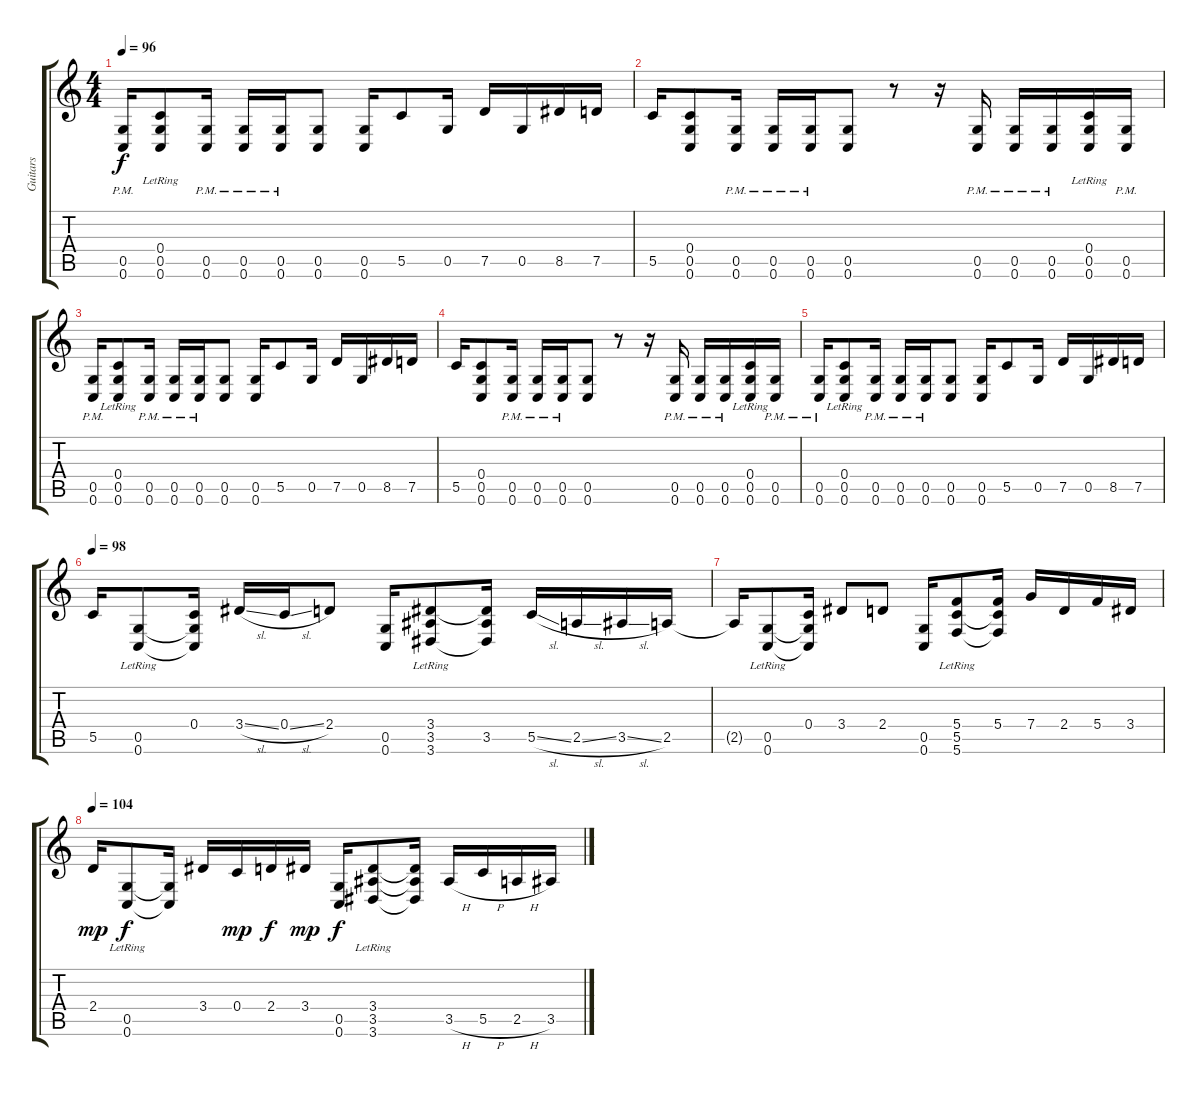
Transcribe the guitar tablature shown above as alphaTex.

\track ("Guitars" "Guitars") {instrument distortionguitar}
\staff {score tabs}
\tuning (D4 A3 F3 C3 G2 C2) {hide}
\ts (4 4)
\tempo 96
\clef g2
\ks c
(0.5{pm} 0.6{pm}).16{dy f} (0.4 0.5{lr} 0.6{lr}).8 (0.5{pm} 0.6{pm}).16 (0.5{pm} 0.6{pm}).16 (0.5{pm} 0.6{pm}).16 (0.5 0.6).8 (0.5 0.6).16 5.5.8 0.5.16 7.5.16 0.5.16 8.5.16 7.5.16 |
5.5.16 (0.4 0.5 0.6).8 (0.5{pm} 0.6{pm}).16 (0.5{pm} 0.6{pm}).16 (0.5{pm} 0.6{pm}).16 (0.5 0.6).8 r.8 r.16 (0.5{pm} 0.6{pm}).16 (0.5{pm} 0.6{pm}).16 (0.5{pm} 0.6{pm}).16 (0.4 0.5{lr} 0.6{lr}).16 (0.5{pm} 0.6{pm}).16 |
(0.5{pm} 0.6{pm}).16 (0.4 0.5{lr} 0.6{lr}).8 (0.5{pm} 0.6{pm}).16 (0.5{pm} 0.6{pm}).16 (0.5{pm} 0.6{pm}).16 (0.5 0.6).8 (0.5 0.6).16 5.5.8 0.5.16 7.5.16 0.5.16 8.5.16 7.5.16 |
5.5.16 (0.4 0.5 0.6).8 (0.5{pm} 0.6{pm}).16 (0.5{pm} 0.6{pm}).16 (0.5{pm} 0.6{pm}).16 (0.5 0.6).8 r.8 r.16 (0.5{pm} 0.6{pm}).16 (0.5{pm} 0.6{pm}).16 (0.5{pm} 0.6{pm}).16 (0.4 0.5{lr} 0.6{lr}).16 (0.5{pm} 0.6{pm}).16 |
(0.5{pm} 0.6{pm}).16 (0.4 0.5{lr} 0.6{lr}).8 (0.5{pm} 0.6{pm}).16 (0.5{pm} 0.6{pm}).16 (0.5{pm} 0.6{pm}).16 (0.5 0.6).8 (0.5 0.6).16 5.5.8 0.5.16 7.5.16 0.5.16 8.5.16 7.5.16 |
\tempo 98
5.5.16 (0.5{lr} 0.6{lr}).8 (0.4 0.5{t} 0.6{t}).16 3.4{sl}.16 0.4{sl}.16 2.4.8 (0.5 0.6).16 (3.4{lr} 3.5 3.6).8 (3.4{t} 3.5 3.6{t}).16 5.5{sl}.16 2.5{sl}.16 3.5{sl}.16 2.5.16 |
2.5{t}.16 (0.5{lr} 0.6{lr}).8 (0.4 0.5{t} 0.6{t}).16 3.4.8 2.4.8 (0.5 0.6).16 (5.4{lr} 5.5 5.6).8 (5.4 5.5{t} 5.6{t}).16 7.4.16 2.4.16 5.4.16 3.4.16 |
\tempo 104
2.4.16{dy mp} (0.5{lr} 0.6{lr}).8{dy f} (0.5{t} 0.6{t}).16 3.4.16 0.4.16{dy mp} 2.4.16{dy f} 3.4.16{dy mp} (0.5 0.6).16{dy f} (3.4 3.5 3.6{lr}).8 (3.4{t} 3.5{t} 3.6{t}).16 3.5{h}.16 5.5{h}.16 2.5{h}.16 3.5.16
